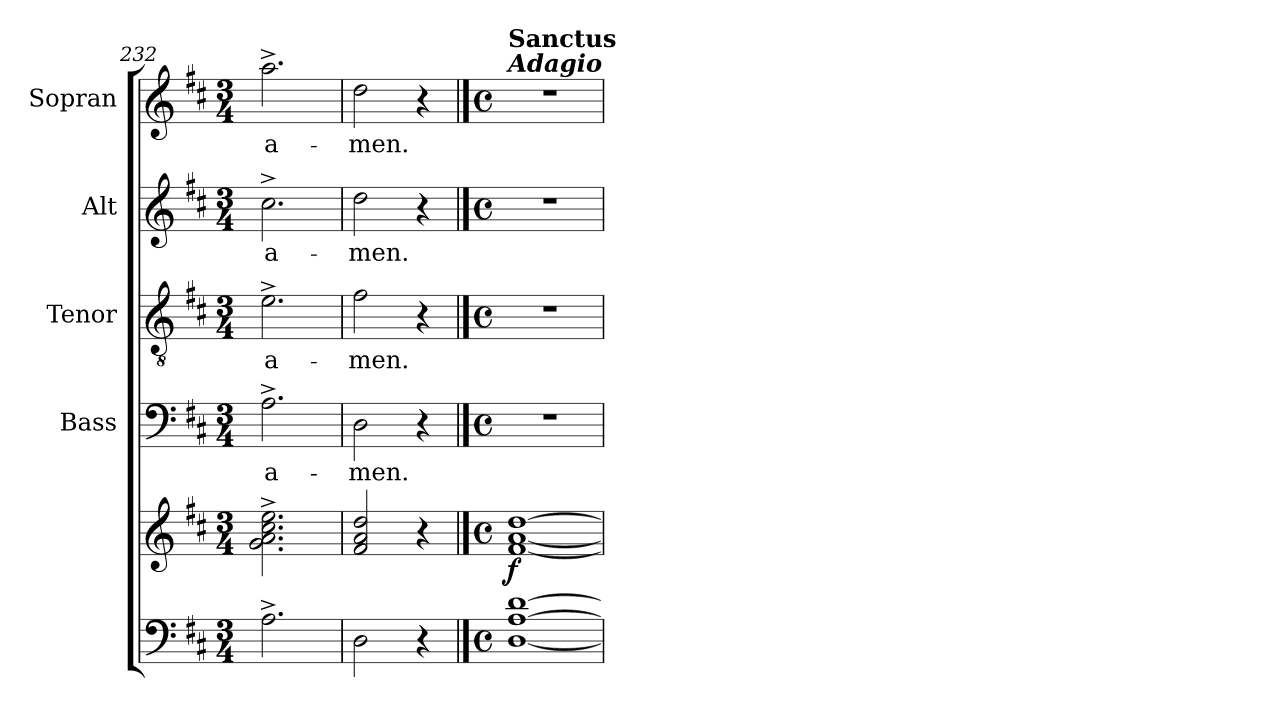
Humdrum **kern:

**kern	**kern	**dynam	**kern	**text	**kern	**text	**kern	**text	**kern	**text
*part5	*part5	*part5	*part4	*part4	*part3	*part3	*part2	*part2	*part1	*part1
*staff6	*staff5	*staff5/6	*staff4	*staff4	*staff3	*staff3	*staff2	*staff2	*staff1	*staff1
*	*	*	*I"Bass	*	*I"Tenor	*	*I"Alt	*	*I"Sopran	*
*	*	*	*I'B.	*	*I'T.	*	*I'A.	*	*I'S.	*
*clefF4	*clefG2	*	*clefF4	*	*clefGv2	*	*clefG2	*	*clefG2	*
*k[f#c#]	*k[f#c#]	*	*k[f#c#]	*	*k[f#c#]	*	*k[f#c#]	*	*k[f#c#]	*
*D:	*D:	*	*D:	*	*D:	*	*D:	*	*D:	*
*M3/4	*M3/4	*	*M3/4	*	*M3/4	*	*M3/4	*	*M3/4	*
=232	=232	=232	=232	=232	=232	=232	=232	=232	=232	=232
!	!	!	!	!LO:LY:b	!	!LO:LY:b	!	!LO:LY:b	!	!LO:LY:b
2.A^>\	2.g\^> 2.a\^> 2.cc#\^> 2.ee\^>	.	2.A^>\	a-	2.e^>\	a-	2.cc#^>\	a-	2.aa^>\	a-
=233	=233	=233	=233	=233	=233	=233	=233	=233	=233	=233
!	!	!	!	!LO:LY:b	!	!LO:LY:b	!	!LO:LY:b	!	!LO:LY:b
2D\	2f#/ 2a/ 2dd/	.	2D\	-men.	2f#\	-men.	2dd\	-men.	2dd\	-men.
4r	4r	.	4r	.	4r	.	4r	.	4r	.
!!LO:LB:g=z
==234	==234	==234	==234	==234	==234	==234	==234	==234	==234	==234
*M4/4	*M4/4	*	*M4/4	*	*M4/4	*	*M4/4	*	*M4/4	*
*met(c)	*met(c)	*	*met(c)	*	*met(c)	*	*met(c)	*	*met(c)	*
!	!	!	!	!	!	!	!	!	!LO:TX:a:Bi:t=Adagio	!
!	!	!	!	!	!	!	!	!	!LO:TX:a:B:t=Sanctus	!
!	!	!LO:DY:b	!	!	!	!	!	!	!	!
[1D [1A [1d	[1f# [1a [1dd	f	1r	.	1r	.	1r	.	1r	.
=	=	=	=	=	=	=	=	=	=	=
*-	*-	*-	*-	*-	*-	*-	*-	*-	*-	*-
